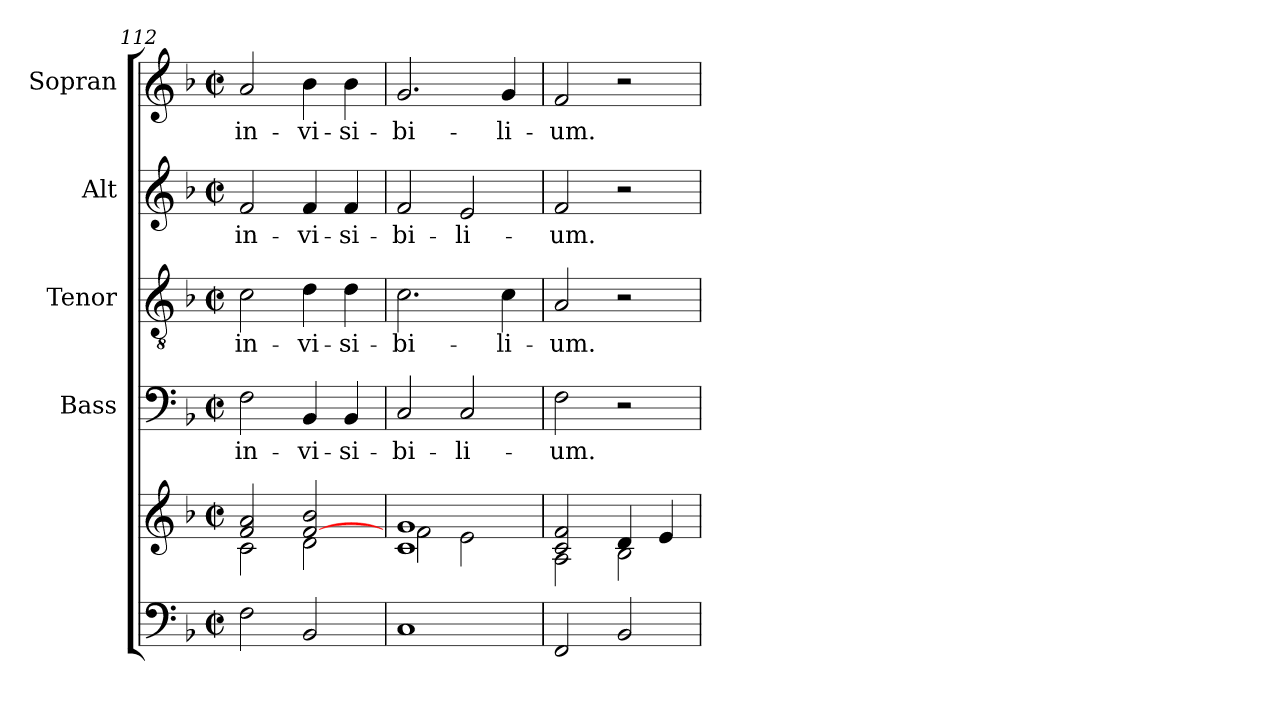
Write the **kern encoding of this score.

**kern	**kern	**kern	**text	**kern	**text	**kern	**text	**kern	**text
*part5	*part5	*part4	*part4	*part3	*part3	*part2	*part2	*part1	*part1
*staff6	*staff5	*staff4	*staff4	*staff3	*staff3	*staff2	*staff2	*staff1	*staff1
*	*	*I"Bass	*	*I"Tenor	*	*I"Alt	*	*I"Sopran	*
*	*	*I'B.	*	*I'T.	*	*I'A.	*	*I'S.	*
!!LO:PB:g=z
*clefF4	*clefG2	*clefF4	*	*clefGv2	*	*clefG2	*	*clefG2	*
*k[b-]	*k[b-]	*k[b-]	*	*k[b-]	*	*k[b-]	*	*k[b-]	*
*F:	*F:	*F:	*	*F:	*	*F:	*	*F:	*
*M2/2	*M2/2	*M2/2	*	*M2/2	*	*M2/2	*	*M2/2	*
*met(c|)	*met(c|)	*met(c|)	*	*met(c|)	*	*met(c|)	*	*met(c|)	*
=112	=112	=112	=112	=112	=112	=112	=112	=112	=112
*	*^	*	*	*	*	*	*	*	*
!	!	!	!	!LO:LY:b	!	!LO:LY:b	!	!LO:LY:b	!	!LO:LY:b
2F\	2f/ 2a/	2c\	2F\	in-	2c\	in-	2f/	in-	2a/	in-
!	!	!	!	!LO:LY:b	!	!LO:LY:b	!	!LO:LY:b	!	!LO:LY:b
2BB-/	[>2f/ 2b-/	2d\	4BB-/	-vi-	4d\	-vi-	4f/	-vi-	4b-\	-vi-
!	!	!	!	!LO:LY:b	!	!LO:LY:b	!	!LO:LY:b	!	!LO:LY:b
.	.	.	4BB-/	-si-	4d\	-si-	4f/	-si-	4b-\	-si-
=113	=113	=113	=113	=113	=113	=113	=113	=113	=113	=113
!	!	!	!	!LO:LY:b	!	!LO:LY:b	!	!LO:LY:b	!	!LO:LY:b
1C	1c 1g	2f\	2C/	-bi-	2.c\	-bi-	2f/	-bi-	2.g/	-bi-
!	!	!	!	!LO:LY:b	!	!	!	!LO:LY:b	!	!
.	.	2e\	2C/	-li-	.	.	2e/	-li-	.	.
!	!	!	!	!	!	!LO:LY:b	!	!	!	!LO:LY:b
.	.	.	.	.	4c\	-li-	.	.	4g/	-li-
=114	=114	=114	=114	=114	=114	=114	=114	=114	=114	=114
!	!	!	!	!LO:LY:b	!	!LO:LY:b	!	!LO:LY:b	!	!LO:LY:b
2FF/	2c/ 2f/	2A\	2F\	-um.	2A/	-um.	2f/	-um.	2f/	-um.
2BB-/	4d/	2B-\	2r	.	2r	.	2r	.	2r	.
.	4e/	.	.	.	.	.	.	.	.	.
*	*v	*v	*	*	*	*	*	*	*	*
=	=	=	=	=	=	=	=	=	=
*-	*-	*-	*-	*-	*-	*-	*-	*-	*-
